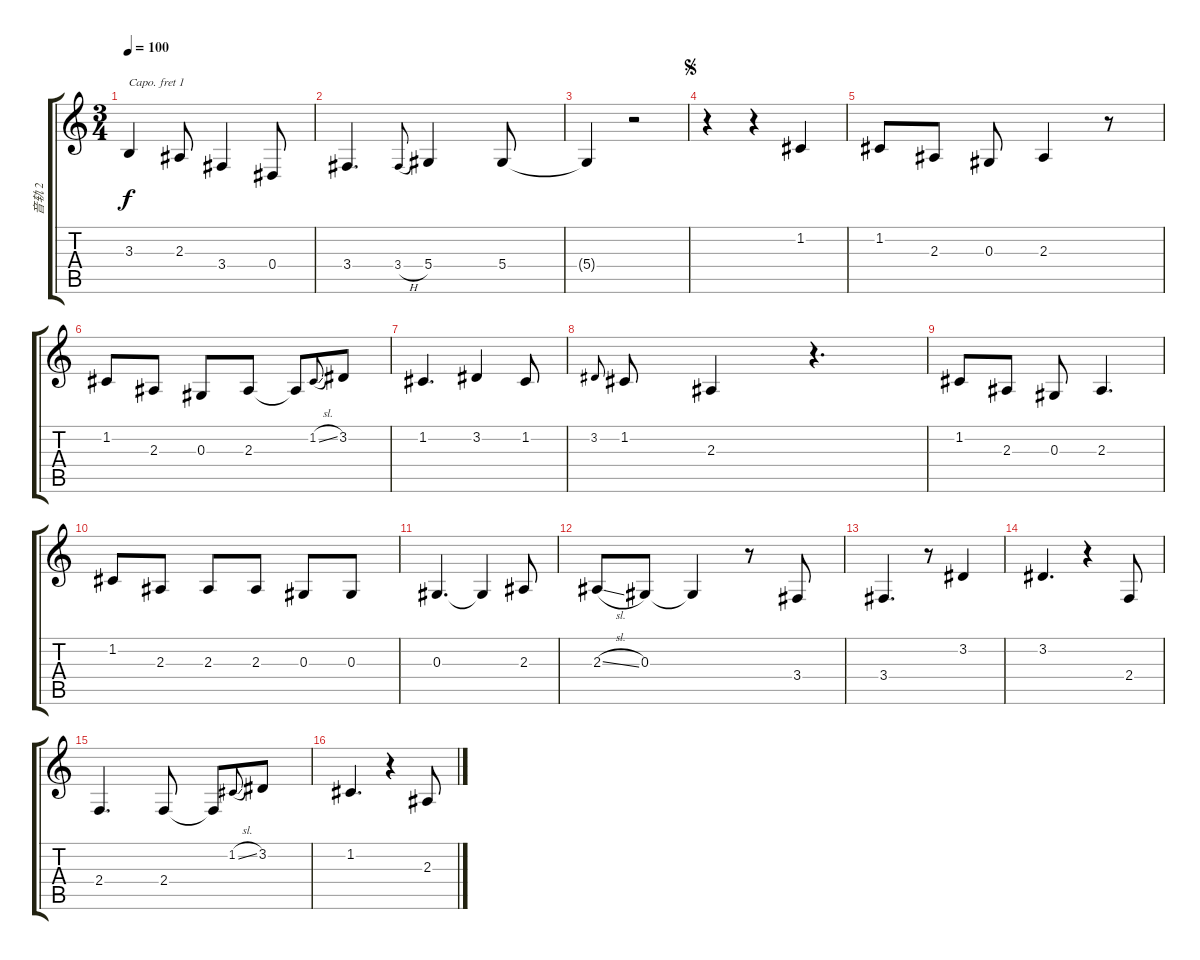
\track ("音轨 2" "音轨 2") {instrument churchorgan}
\staff {score tabs}
\capo 1
\tuning (E4 B3 G3 D3 A2 E2) {hide}
\ts (3 4)
\tempo 100
\clef g2
\ks c
3.3.4{dy f} 2.3.8 3.4.4 0.4.8 |
3.4.4{d} 3.4{h}.8{gr onbeat} 5.4.4 5.4.8 |
5.4{t}.4 r.2 |
\jump segno
r.4 r.4 1.2.4 |
1.2.8 2.3.8 0.3.8 2.3.4 r.8 |
1.2.8 2.3.8 0.3.8 2.3.8 2.3{t}.8 1.2{sl}.8{gr onbeat} 3.2.8 |
1.2.4{d} 3.2.4 1.2.8 |
3.2.8{gr onbeat} 1.2.8 2.3.4 r.4{d} |
1.2.8 2.3.8 0.3.8 2.3.4{d} |
1.2.8 2.3.8 2.3.8 2.3.8 0.3.8 0.3.8 |
0.3.4{d} 0.3{t}.4 2.3.8 |
2.3{sl}.8 0.3.8 0.3{t}.4 r.8 3.4.8 |
3.4.4{d} r.8 3.2.4 |
3.2.4{d} r.4 2.4.8 |
2.4.4{d} 2.4.8 2.4{t}.8 1.2{sl}.8{gr onbeat} 3.2.8 |
1.2.4{d} r.4 2.3.8
